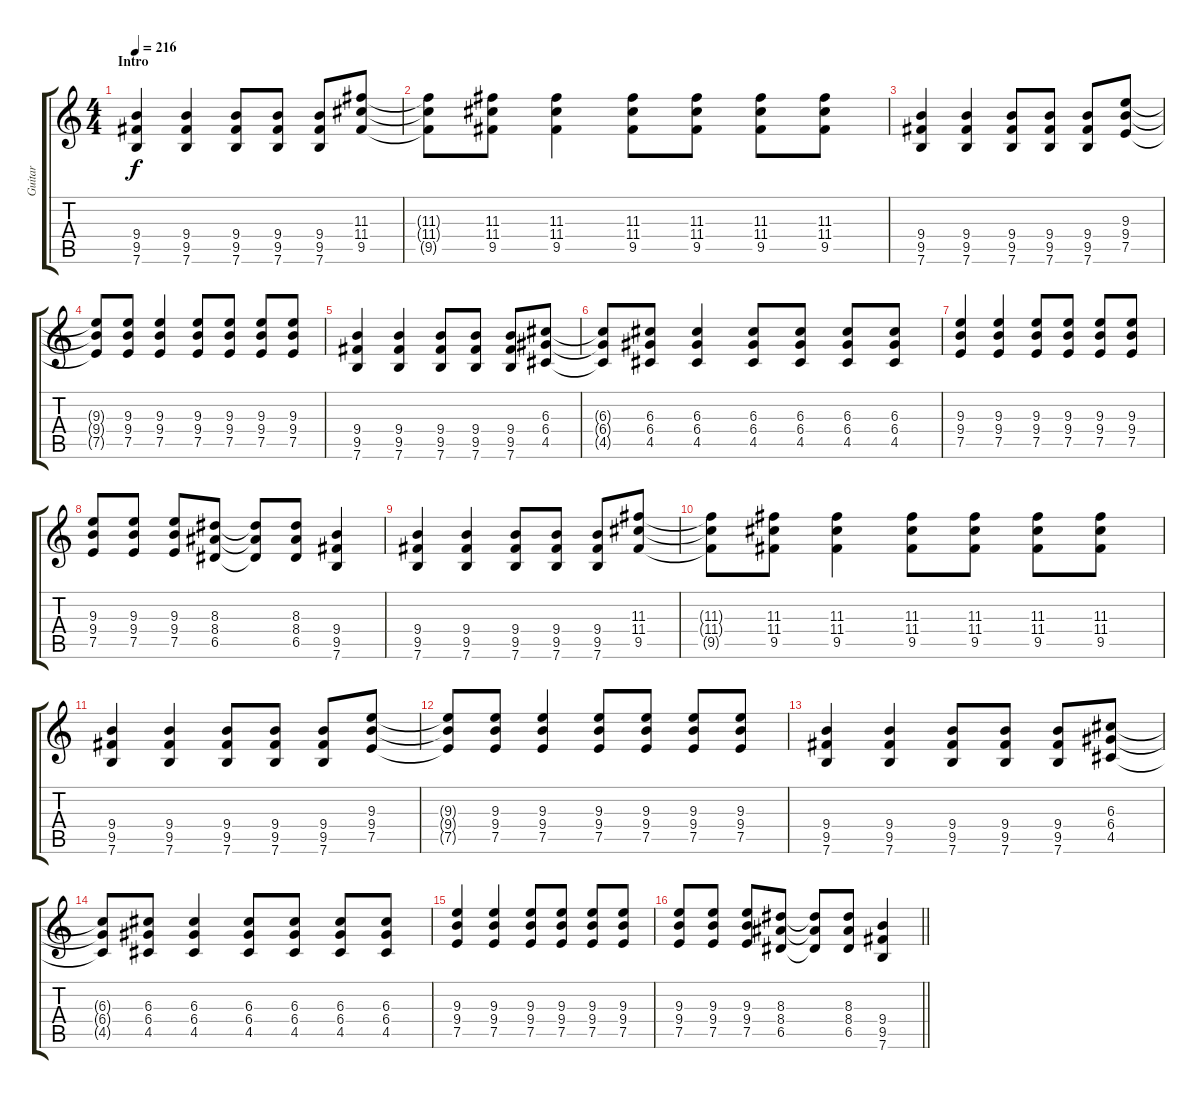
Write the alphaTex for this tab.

\track ("Guitar" "Guitar") {instrument distortionguitar}
\staff {score tabs}
\tuning (E4 B3 G3 D3 A2 E2) {hide}
\ts (4 4)
\section ("" "Intro")
\tempo 216
\clef g2
\ks c
(9.4 9.5 7.6).4{dy f instrument distortionguitar} (9.4 9.5 7.6).4 (9.4 9.5 7.6).8 (9.4 9.5 7.6).8 (9.4 9.5 7.6).8 (11.3 11.4 9.5).8 |
(11.3{t} 11.4{t} 9.5{t}).8 (11.3 11.4 9.5).8 (11.3 11.4 9.5).4 (11.3 11.4 9.5).8 (11.3 11.4 9.5).8 (11.3 11.4 9.5).8 (11.3 11.4 9.5).8 |
(9.4 9.5 7.6).4 (9.4 9.5 7.6).4 (9.4 9.5 7.6).8 (9.4 9.5 7.6).8 (9.4 9.5 7.6).8 (9.3 9.4 7.5).8 |
(9.3{t} 9.4{t} 7.5{t}).8 (9.3 9.4 7.5).8 (9.3 9.4 7.5).4 (9.3 9.4 7.5).8 (9.3 9.4 7.5).8 (9.3 9.4 7.5).8 (9.3 9.4 7.5).8 |
(9.4 9.5 7.6).4 (9.4 9.5 7.6).4 (9.4 9.5 7.6).8 (9.4 9.5 7.6).8 (9.4 9.5 7.6).8 (6.3 6.4 4.5).8 |
(6.3{t} 6.4{t} 4.5{t}).8 (6.3 6.4 4.5).8 (6.3 6.4 4.5).4 (6.3 6.4 4.5).8 (6.3 6.4 4.5).8 (6.3 6.4 4.5).8 (6.3 6.4 4.5).8 |
(9.3 9.4 7.5).4 (9.3 9.4 7.5).4 (9.3 9.4 7.5).8 (9.3 9.4 7.5).8 (9.3 9.4 7.5).8 (9.3 9.4 7.5).8 |
(9.3 9.4 7.5).8 (9.3 9.4 7.5).8 (9.3 9.4 7.5).8 (8.3 8.4 6.5).8 (8.3{t} 8.4{t} 6.5{t}).8 (8.3 8.4 6.5).8 (9.4 9.5 7.6).4 |
(9.4 9.5 7.6).4 (9.4 9.5 7.6).4 (9.4 9.5 7.6).8 (9.4 9.5 7.6).8 (9.4 9.5 7.6).8 (11.3 11.4 9.5).8 |
(11.3{t} 11.4{t} 9.5{t}).8 (11.3 11.4 9.5).8 (11.3 11.4 9.5).4 (11.3 11.4 9.5).8 (11.3 11.4 9.5).8 (11.3 11.4 9.5).8 (11.3 11.4 9.5).8 |
(9.4 9.5 7.6).4 (9.4 9.5 7.6).4 (9.4 9.5 7.6).8 (9.4 9.5 7.6).8 (9.4 9.5 7.6).8 (9.3 9.4 7.5).8 |
(9.3{t} 9.4{t} 7.5{t}).8 (9.3 9.4 7.5).8 (9.3 9.4 7.5).4 (9.3 9.4 7.5).8 (9.3 9.4 7.5).8 (9.3 9.4 7.5).8 (9.3 9.4 7.5).8 |
(9.4 9.5 7.6).4 (9.4 9.5 7.6).4 (9.4 9.5 7.6).8 (9.4 9.5 7.6).8 (9.4 9.5 7.6).8 (6.3 6.4 4.5).8 |
(6.3{t} 6.4{t} 4.5{t}).8 (6.3 6.4 4.5).8 (6.3 6.4 4.5).4 (6.3 6.4 4.5).8 (6.3 6.4 4.5).8 (6.3 6.4 4.5).8 (6.3 6.4 4.5).8 |
(9.3 9.4 7.5).4 (9.3 9.4 7.5).4 (9.3 9.4 7.5).8 (9.3 9.4 7.5).8 (9.3 9.4 7.5).8 (9.3 9.4 7.5).8 |
\barLineRight lightlight
(9.3 9.4 7.5).8 (9.3 9.4 7.5).8 (9.3 9.4 7.5).8 (8.3 8.4 6.5).8 (8.3{t} 8.4{t} 6.5{t}).8 (8.3 8.4 6.5).8 (9.4 9.5 7.6).4
